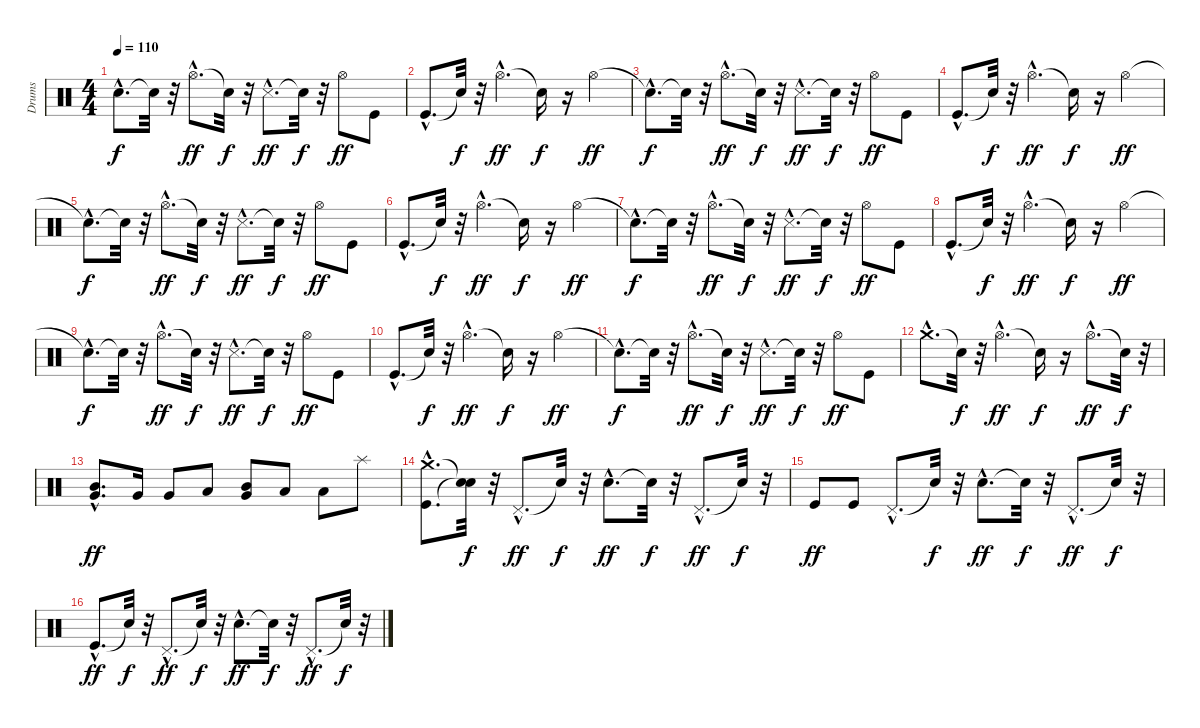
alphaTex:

\track ("Drums" "Drums") {instrument percussion}
\staff {score}
\articulation defaults
\ts (4 4)
\tempo 110
\clef neutral
\ks c "Snare (hit)"{hac t}.8{d dy f} "Snare (hit)"{t}.32
r.32 "Hi-Hat (open)"{hac}.8{d dy ff} "Snare (hit)"{t}.32{dy f} r.32 "Snare (side stick) 3"{hac}.8{d dy ff} "Snare (hit)"{t}.32{dy f} r.32 "Hi-Hat (open)".8{dy ff} "Kick (hit)".8 |
"Kick (hit)"{hac}.8{d} "Snare (hit)"{t}.32{dy f} r.32 "Hi-Hat (open)"{hac}.4{d dy ff} "Snare (hit)"{t}.16{dy f} r.16 "Hi-Hat (open)".4{dy ff} |
"Snare (hit)"{hac t}.8{d dy f} "Snare (hit)"{t}.32 r.32 "Hi-Hat (open)"{hac}.8{d dy ff} "Snare (hit)"{t}.32{dy f} r.32 "Snare (side stick) 3"{hac}.8{d dy ff} "Snare (hit)"{t}.32{dy f} r.32 "Hi-Hat (open)".8{dy ff} "Kick (hit)".8 |
"Kick (hit)"{hac}.8{d} "Snare (hit)"{t}.32{dy f} r.32 "Hi-Hat (open)"{hac}.4{d dy ff} "Snare (hit)"{t}.16{dy f} r.16 "Hi-Hat (open)".4{dy ff} |
"Snare (hit)"{hac t}.8{d dy f} "Snare (hit)"{t}.32 r.32 "Hi-Hat (open)"{hac}.8{d dy ff} "Snare (hit)"{t}.32{dy f} r.32 "Snare (side stick) 3"{hac}.8{d dy ff} "Snare (hit)"{t}.32{dy f} r.32 "Hi-Hat (open)".8{dy ff} "Kick (hit)".8 |
"Kick (hit)"{hac}.8{d} "Snare (hit)"{t}.32{dy f} r.32 "Hi-Hat (open)"{hac}.4{d dy ff} "Snare (hit)"{t}.16{dy f} r.16 "Hi-Hat (open)".4{dy ff} |
"Snare (hit)"{hac t}.8{d dy f} "Snare (hit)"{t}.32 r.32 "Hi-Hat (open)"{hac}.8{d dy ff} "Snare (hit)"{t}.32{dy f} r.32 "Snare (side stick) 3"{hac}.8{d dy ff} "Snare (hit)"{t}.32{dy f} r.32 "Hi-Hat (open)".8{dy ff} "Kick (hit)".8 |
"Kick (hit)"{hac}.8{d} "Snare (hit)"{t}.32{dy f} r.32 "Hi-Hat (open)"{hac}.4{d dy ff} "Snare (hit)"{t}.16{dy f} r.16 "Hi-Hat (open)".4{dy ff} |
"Snare (hit)"{hac t}.8{d dy f} "Snare (hit)"{t}.32 r.32 "Hi-Hat (open)"{hac}.8{d dy ff} "Snare (hit)"{t}.32{dy f} r.32 "Snare (side stick) 3"{hac}.8{d dy ff} "Snare (hit)"{t}.32{dy f} r.32 "Hi-Hat (open)".8{dy ff} "Kick (hit)".8 |
"Kick (hit)"{hac}.8{d} "Snare (hit)"{t}.32{dy f} r.32 "Hi-Hat (open)"{hac}.4{d dy ff} "Snare (hit)"{t}.16{dy f} r.16 "Hi-Hat (open)".4{dy ff} |
"Snare (hit)"{hac t}.8{d dy f} "Snare (hit)"{t}.32 r.32 "Hi-Hat (open)"{hac}.8{d dy ff} "Snare (hit)"{t}.32{dy f} r.32 "Snare (side stick) 3"{hac}.8{d dy ff} "Snare (hit)"{t}.32{dy f} r.32 "Hi-Hat (open)".8{dy ff} "Kick (hit)".8 |
"Crash medium (hit)"{hac}.8{d} "Snare (hit)"{t}.32{dy f} r.32 "Hi-Hat (open)"{hac}.4{d dy ff} "Snare (hit)"{t}.16{dy f} r.16 "Hi-Hat (open)"{hac}.8{d dy ff} "Snare (hit)"{t}.32{dy f} r.32 |
("Very Low Tom (hit)"{hac} "Mid Tom (hit)"{hac}).8{d dy ff} "Very Low Tom (hit)".16 "Very Low Tom (hit)".8 "Low Floor Tom (hit)".8 ("Very Low Tom (hit)" "Mid Tom (hit)").8 "Low Floor Tom (hit)".8 "Low Floor Tom (hit)".8 "Splash (hit)".8 |
("Kick (hit)"{hac} "Crash medium (hit)"{hac}).8{d} ("Snare (hit)"{t} "Snare (hit)"{t}).32{dy f} r.32 "Pedal Hi-Hat (hit)"{hac}.8{d dy ff} "Snare (hit)"{t}.32{dy f} r.32 "Electric Snare (hit)"{hac}.8{d dy ff} "Snare (hit)"{t}.32{dy f} r.32 "Pedal Hi-Hat (hit)"{hac}.8{d dy ff} "Snare (hit)"{t}.32{dy f} r.32 |
"Kick (hit)".8{dy ff} "Kick (hit)".8 "Pedal Hi-Hat (hit)"{hac}.8{d} "Snare (hit)"{t}.32{dy f} r.32 "Electric Snare (hit)"{hac}.8{d dy ff} "Snare (hit)"{t}.32{dy f} r.32 "Pedal Hi-Hat (hit)"{hac}.8{d dy ff} "Snare (hit)"{t}.32{dy f} r.32 |
"Kick (hit)"{hac}.8{d dy ff} "Snare (hit)"{t}.32{dy f} r.32 "Pedal Hi-Hat (hit)"{hac}.8{d dy ff} "Snare (hit)"{t}.32{dy f} r.32 "Electric Snare (hit)"{hac}.8{d dy ff} "Snare (hit)"{t}.32{dy f} r.32 "Pedal Hi-Hat (hit)"{hac}.8{d dy ff} "Snare (hit)"{t}.32{dy f} r.32
